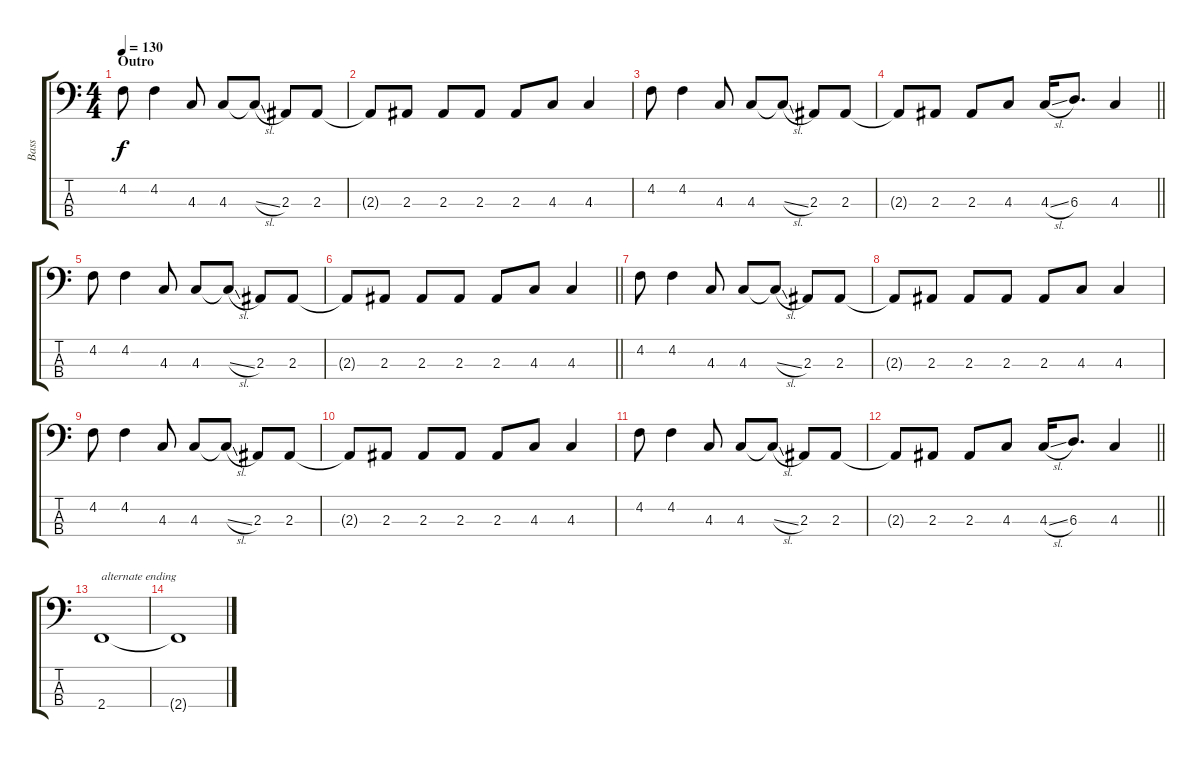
\track ("Bass" "Bass") {instrument electricbassfinger}
\staff {score tabs}
\tuning (Gb2 Db2 Ab1 Eb1) {hide}
\ts (4 4)
\section ("" "Outro")
\tempo 130
\clef f4
\ks c
4.2.8{dy f} 4.2.4 4.3.8 4.3.8 4.3{sl t}.8 2.3.8 2.3.8 |
2.3{t}.8 2.3.8 2.3.8 2.3.8 2.3.8 4.3.8 4.3.4 |
4.2.8 4.2.4 4.3.8 4.3.8 4.3{sl t}.8 2.3.8 2.3.8 |
\barLineRight lightlight
2.3{t}.8 2.3.8 2.3.8 4.3.8 4.3{sl}.16 6.3.8{d} 4.3.4 |
4.2.8 4.2.4 4.3.8 4.3.8 4.3{sl t}.8 2.3.8 2.3.8 |
\barLineRight lightlight
2.3{t}.8 2.3.8 2.3.8 2.3.8 2.3.8 4.3.8 4.3.4 |
4.2.8 4.2.4 4.3.8 4.3.8 4.3{sl t}.8 2.3.8 2.3.8 |
2.3{t}.8 2.3.8 2.3.8 2.3.8 2.3.8 4.3.8 4.3.4 |
4.2.8 4.2.4 4.3.8 4.3.8 4.3{sl t}.8 2.3.8 2.3.8 |
2.3{t}.8 2.3.8 2.3.8 2.3.8 2.3.8 4.3.8 4.3.4 |
4.2.8 4.2.4 4.3.8 4.3.8 4.3{sl t}.8 2.3.8 2.3.8 |
\barLineRight lightlight
2.3{t}.8 2.3.8 2.3.8 4.3.8 4.3{sl}.16 6.3.8{d} 4.3.4 |
2.4.1{txt "alternate ending"} |
2.4{t}.1
